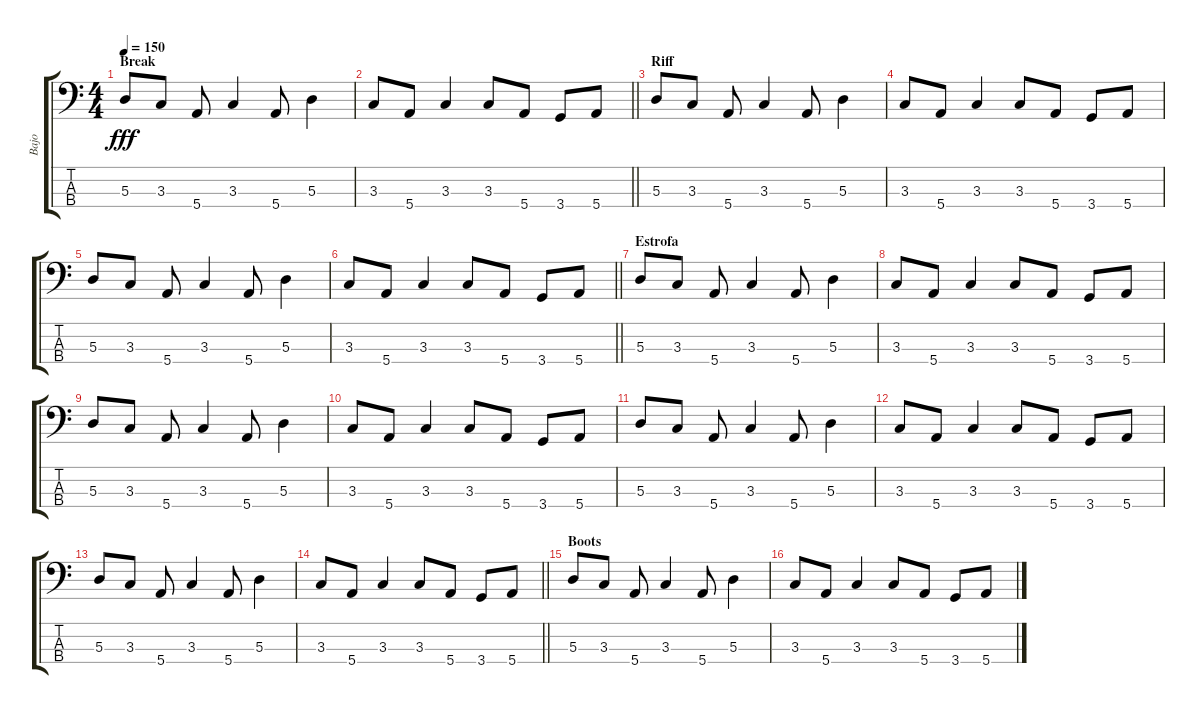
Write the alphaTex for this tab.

\track ("Bajo" "Bajo") {instrument electricbasspick}
\staff {score tabs}
\tuning (G2 D2 A1 E1) {hide}
\ts (4 4)
\section ("" "Break")
\tempo 150
\clef f4
\ks c
5.3.8{dy fff} 3.3.8 5.4.8 3.3.4 5.4.8 5.3.4 |
\barLineRight lightlight
3.3.8 5.4.8 3.3.4 3.3.8 5.4.8 3.4.8 5.4.8 |
\section ("" "Riff")
5.3.8 3.3.8 5.4.8 3.3.4 5.4.8 5.3.4 |
3.3.8 5.4.8 3.3.4 3.3.8 5.4.8 3.4.8 5.4.8 |
5.3.8 3.3.8 5.4.8 3.3.4 5.4.8 5.3.4 |
\barLineRight lightlight
3.3.8 5.4.8 3.3.4 3.3.8 5.4.8 3.4.8 5.4.8 |
\section ("" "Estrofa")
5.3.8 3.3.8 5.4.8 3.3.4 5.4.8 5.3.4 |
3.3.8 5.4.8 3.3.4 3.3.8 5.4.8 3.4.8 5.4.8 |
5.3.8 3.3.8 5.4.8 3.3.4 5.4.8 5.3.4 |
3.3.8 5.4.8 3.3.4 3.3.8 5.4.8 3.4.8 5.4.8 |
5.3.8 3.3.8 5.4.8 3.3.4 5.4.8 5.3.4 |
3.3.8 5.4.8 3.3.4 3.3.8 5.4.8 3.4.8 5.4.8 |
5.3.8 3.3.8 5.4.8 3.3.4 5.4.8 5.3.4 |
\barLineRight lightlight
3.3.8 5.4.8 3.3.4 3.3.8 5.4.8 3.4.8 5.4.8 |
\section ("" "Boots")
5.3.8 3.3.8 5.4.8 3.3.4 5.4.8 5.3.4 |
3.3.8 5.4.8 3.3.4 3.3.8 5.4.8 3.4.8 5.4.8
